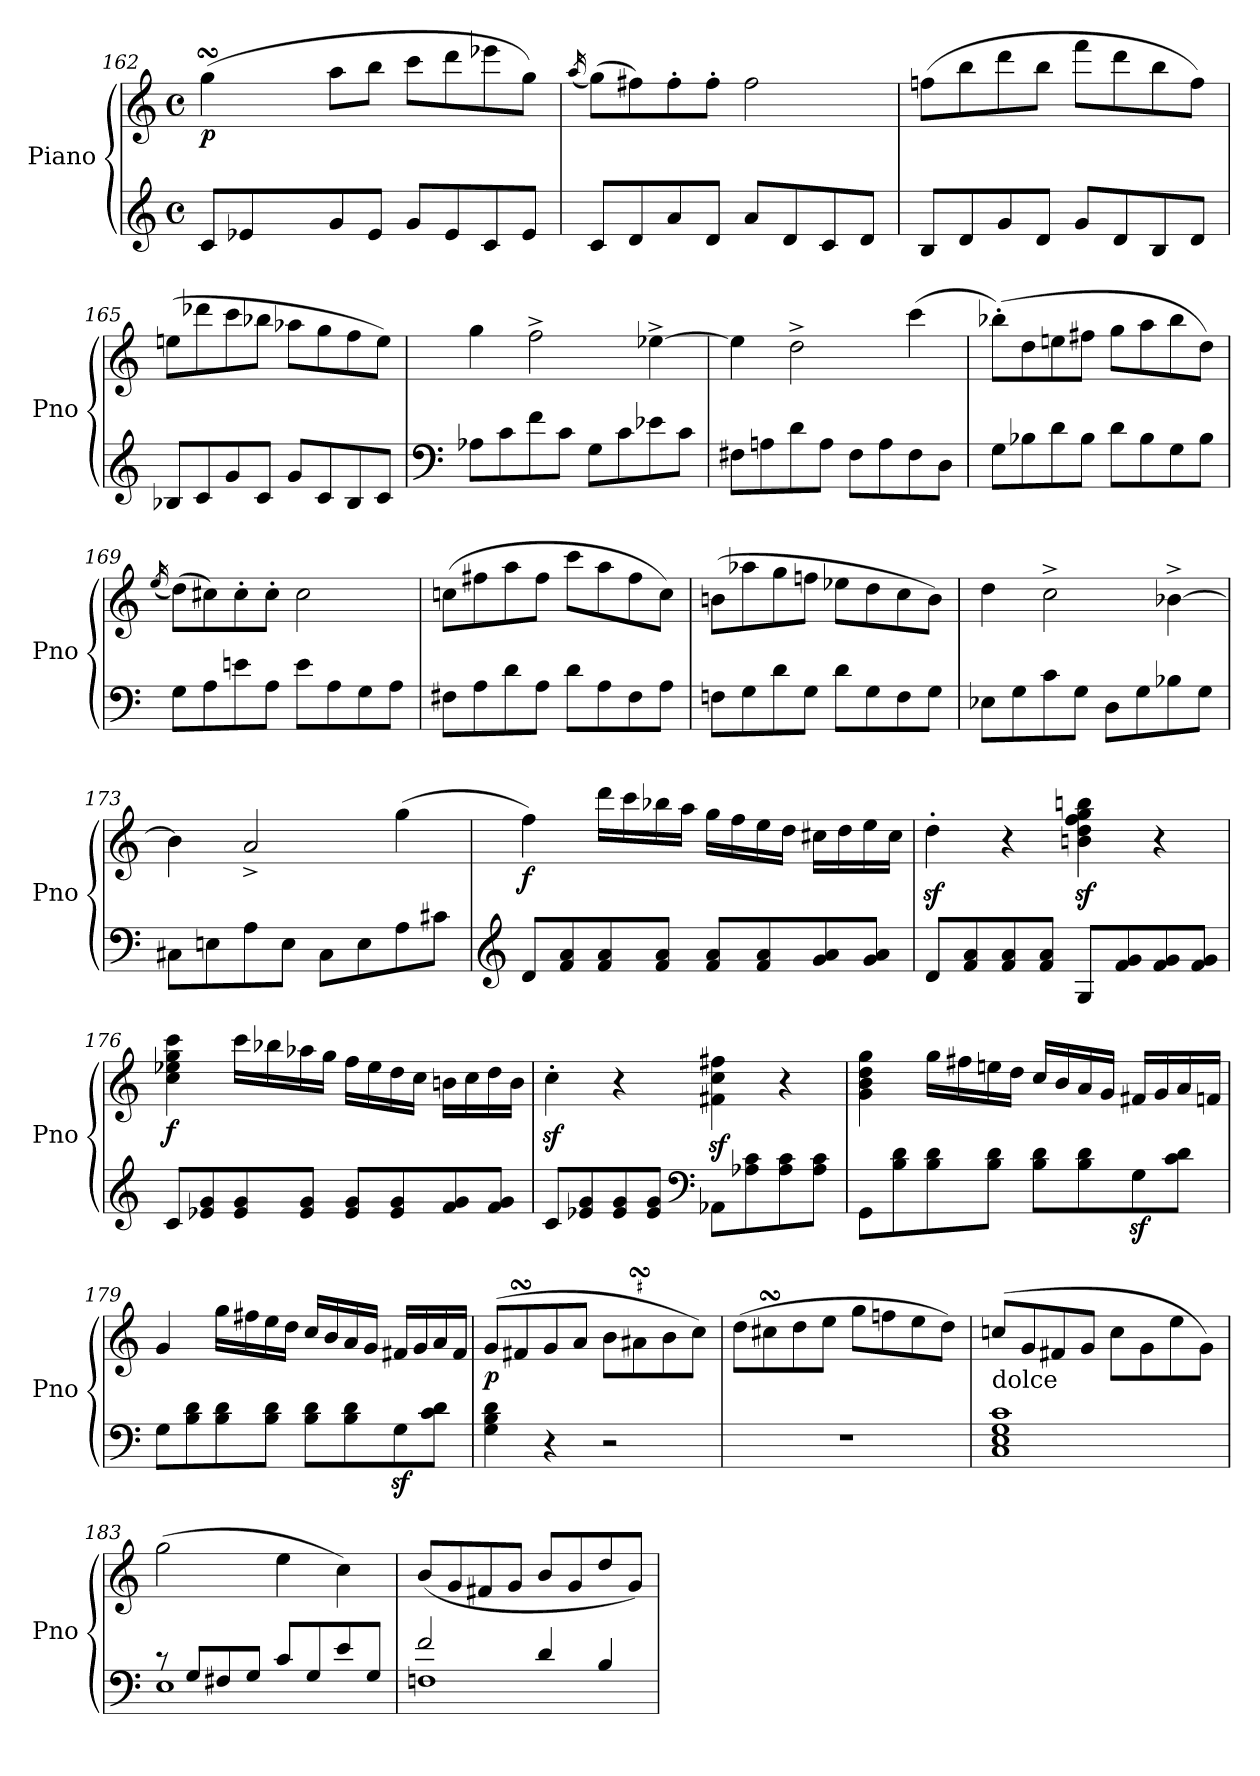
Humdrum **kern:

**kern	**kern	**dynam
*part1	*part1	*part1
*staff2	*staff1	*staff1/2
*I"Piano	*	*
*I'Pno	*	*
!!LO:LB:g=z
*clefG2	*clefG2	*
*k[]	*k[]	*
*M4/4	*M4/4	*
*met(c)	*met(c)	*
=162	=162	=162
*	*^	*
!	!	!	!LO:DY:b
8c/L	(<4ggsSSS\	8ggLyy	p
8e-X/	.	32aaLLyy	.
.	.	32ggyy	.
.	.	32ff#Xyy	.
.	.	32ggJJJyy	.
8g/	8aa\L	2.ryy	.
8e-/J	8bb\J	.	.
8g/L	8ccc\L	.	.
8e-/	8ddd\	.	.
8c/	8eee-X\	.	.
8e-/J	8gg\J)	.	.
*	*v	*v	*
=163	=163	=163
.	(<16qaa/	.
8c/L	(>8gg\L)	.
8d/	8ff#X\)	.
8a/	8ff#'\	.
8d/J	8ff#'\J	.
8a/L	2ff#\	.
8d/	.	.
8c/	.	.
8d/J	.	.
=164	=164	=164
8B/L	(>8ffn\L	.
8d/	8bb\	.
8g/	8ddd\	.
8d/J	8bb\J	.
8g/L	8fff\L	.
8d/	8ddd\	.
8B/	8bb\	.
8d/J	8ff\J)	.
!!LO:LB:g=z
=165	=165	=165
8B-X/L	(>8een\L	.
8c/	8ddd-X\	.
8g/	8ccc\	.
8c/J	8bb-X\J	.
8g/L	8aa-X\L	.
8c/	8gg\	.
8B-/	8ff\	.
8c/J	8ee\J)	.
=166	=166	=166
*clefF4	*	*
8A-X\L	4gg\	.
8c\	.	.
8f\	2ff^\	.
8c\J	.	.
8G\L	.	.
8c\	.	.
8e-X\	[4ee-X^\	.
8c\J	.	.
=167	=167	=167
8F#X\L	4ee-\]	.
8An\	.	.
8d\	2dd^\	.
8A\J	.	.
8F#\L	.	.
8A\	.	.
8F#\	(>4ccc\	.
8D\J	.	.
=168	=168	=168
8G\L	(>8bb-X'\L)	.
8B-X\	8dd\	.
8d\	8een\	.
8B-\J	8ff#X\J	.
8d\L	8gg\L	.
8B-\	8aa\	.
8G\	8bb-\	.
8B-\J	8dd\J)	.
!!LO:LB:g=z
=169	=169	=169
.	(<16qee/	.
8G\L	(>8dd\L)	.
8A\	8cc#X\)	.
8en\	8cc#'\	.
8A\J	8cc#'\J	.
8e\L	2cc#\	.
8A\	.	.
8G\	.	.
8A\J	.	.
=170	=170	=170
8F#X\L	(>8ccn\L	.
8A\	8ff#X\	.
8d\	8aa\	.
8A\J	8ff#\J	.
8d\L	8ccc\L	.
8A\	8aa\	.
8F#\	8ff#\	.
8A\J	8cc\J)	.
=171	=171	=171
8Fn\L	(>8bn\L	.
8G\	8aa-X\	.
8d\	8gg\	.
8G\J	8ffn\J	.
8d\L	8ee-X\L	.
8G\	8dd\	.
8F\	8cc\	.
8G\J	8b\J)	.
=172	=172	=172
8E-X\L	4dd\	.
8G\	.	.
8c\	2cc^\	.
8G\J	.	.
8D\L	.	.
8G\	.	.
8B-X\	[4b-X^\	.
8G\J	.	.
!!LO:LB:g=z
=173	=173	=173
8C#X\L	4b-\]	.
8En\	.	.
8A\	2a^/	.
8E\J	.	.
8C#\L	.	.
8E\	.	.
8A\	(>4gg\	.
8c#X\J	.	.
=174	=174	=174
*clefG2	*	*
!	!	!LO:DY:b
8d/L	4ff\)	f
8f/ 8a/	.	.
8f/ 8a/	16ddd\LL	.
.	16ccc\	.
8f/ 8a/J	16bb-X\	.
.	16aa\JJ	.
8f/ 8a/L	16gg\LL	.
.	16ff\	.
8f/ 8a/	16ee\	.
.	16dd\JJ	.
8g/ 8a/	16cc#X\LL	.
.	16dd\	.
8g/ 8a/J	16ee\	.
.	16cc#\JJ	.
=175	=175	=175
8d/L	4ddz<'\	.
8f/ 8a/	.	.
8f/ 8a/	4r	.
8f/ 8a/J	.	.
8G/L	4bn\z< 4dd\z< 4ff\z< 4gg\z< 4bbn\z<	.
8f/ 8g/	.	.
8f/ 8g/	4r	.
8f/ 8g/J	.	.
!!LO:LB:g=z
=176	=176	=176
!	!	!LO:DY:b
8c/L	4cc\ 4ee-X\ 4gg\ 4ccc\	f
8e-X/ 8g/	.	.
8e-/ 8g/	16ccc\LL	.
.	16bb-X\	.
8e-/ 8g/J	16aa-X\	.
.	16gg\JJ	.
8e-/ 8g/L	16ff\LL	.
.	16ee-\	.
8e-/ 8g/	16dd\	.
.	16cc\JJ	.
8f/ 8g/	16bn\LL	.
.	16cc\	.
8f/ 8g/J	16dd\	.
.	16b\JJ	.
=177	=177	=177
8c/L	4ccz<'\	.
8e-X/ 8g/	.	.
8e-/ 8g/	4r	.
8e-/ 8g/J	.	.
*clefF4	*	*
8AA-X\L	4f#X\z< 4cc\z< 4ff#X\z<	.
8A-X\ 8c\	.	.
8A-\ 8c\	4r	.
8A-\ 8c\J	.	.
=178	=178	=178
8GG\L	4g\ 4b\ 4dd\ 4gg\	.
8B\ 8d\	.	.
8B\ 8d\	16gg\LL	.
.	16ff#X\	.
8B\ 8d\J	16een\	.
.	16dd\JJ	.
8B\ 8d\L	16cc/LL	.
.	16b/	.
8B\ 8d\	16a/	.
.	16g/JJ	.
8Gz<\	16f#X/LL	.
.	16g/	.
8c\ 8d\J	16a/	.
.	16fn/JJ	.
!!LO:PB:g=z
=179	=179	=179
8G\L	4g/	.
8B\ 8d\	.	.
8B\ 8d\	16gg\LL	.
.	16ff#X\	.
8B\ 8d\J	16ee\	.
.	16dd\JJ	.
8B\ 8d\L	16cc/LL	.
.	16b/	.
8B\ 8d\	16a/	.
.	16g/JJ	.
8Gz<\	16f#X/LL	.
.	16g/	.
8c\ 8d\J	16a/	.
.	16f#/JJ	.
=180	=180	=180
*	*^	*
!	!	!	!LO:DY:b
4G\ 4B\ 4d\	(>8g/L	2.ryy	p
.	8f#XsSsS/	.	.
4r	8g/	.	.
.	8a/J	.	.
2r	8b\L	.	.
.	8a#XsSsS\	.	.
.	8b\	8bLyy	.
.	8cc\J)	8ccJyy	.
=181	=181	=181	=181
1r	(<8dd\L	4ryy	.
.	8cc#XsSsS\	.	.
.	8dd\	8ddLyy	.
.	8ee\J	8eeJyy	.
.	8gg\L	2ryy	.
.	8ffn\	.	.
.	8ee\	.	.
.	8dd\J)	.	.
*	*v	*v	*
=182	=182	=182
!	!LO:TX:b:t=dolce	!
1C 1E 1G 1c	(>8ccn/L	.
.	8g/	.
.	8f#X/	.
.	8g/J	.
.	8cc\L	.
.	8g\	.
.	8ee\	.
.	8g\J)	.
!!LO:LB:g=z
=183	=183	=183
*^	*	*
8rc	1E	(>2gg\	.
8G/L	.	.	.
8F#X/	.	.	.
8G/J	.	.	.
8c/L	.	4ee\	.
8G/	.	.	.
8e/	.	4cc\)	.
8G/J	.	.	.
=184	=184	=184	=184
2f/	1Fn	(<8b/L	.
.	.	8g/	.
.	.	8f#X/	.
.	.	8g/J	.
4d/	.	8b/L	.
.	.	8g/	.
4B/	.	8dd/	.
.	.	8g/J)	.
*v	*v	*	*
=	=	=
*-	*-	*-
